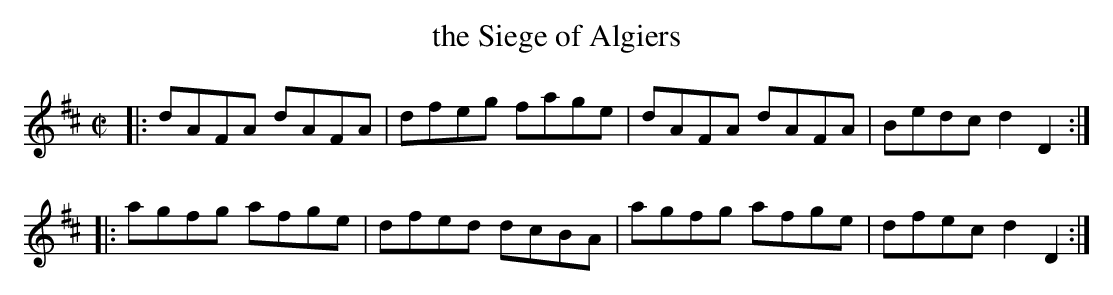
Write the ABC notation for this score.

X:1
T: the Siege of Algiers
M: C|
L: 1/8
K: D
|: dAFA dAFA | dfeg fage | dAFA dAFA | Bedc d2D2 :|
|: agfg afge | dfed dcBA | agfg afge | dfec d2D2 :|
